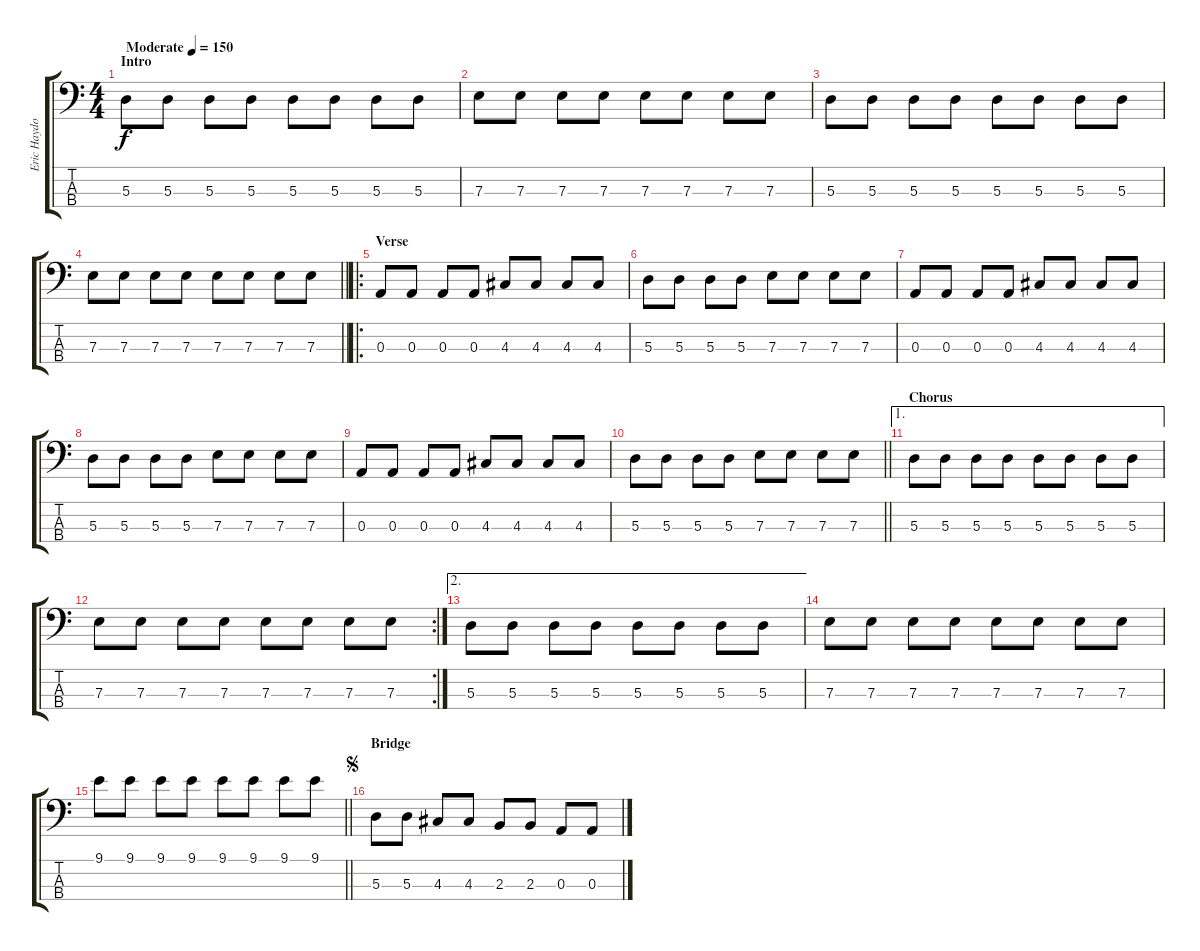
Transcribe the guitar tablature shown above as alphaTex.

\track ("Eric Haydock" "Eric Haydo") {instrument electricbasspick}
\staff {score tabs}
\tuning (G2 D2 A1 E1) {hide}
\ts (4 4)
\section ("" "Intro")
\tempo (150 "Moderate")
\clef f4
\ks c
5.3.8{dy f instrument electricbasspick} 5.3.8 5.3.8 5.3.8 5.3.8 5.3.8 5.3.8 5.3.8 |
7.3.8 7.3.8 7.3.8 7.3.8 7.3.8 7.3.8 7.3.8 7.3.8 |
5.3.8 5.3.8 5.3.8 5.3.8 5.3.8 5.3.8 5.3.8 5.3.8 |
\barLineRight lightlight
7.3.8 7.3.8 7.3.8 7.3.8 7.3.8 7.3.8 7.3.8 7.3.8 |
\ro
\section ("" "Verse")
0.3.8 0.3.8 0.3.8 0.3.8 4.3.8 4.3.8 4.3.8 4.3.8 |
5.3.8 5.3.8 5.3.8 5.3.8 7.3.8 7.3.8 7.3.8 7.3.8 |
0.3.8 0.3.8 0.3.8 0.3.8 4.3.8 4.3.8 4.3.8 4.3.8 |
5.3.8 5.3.8 5.3.8 5.3.8 7.3.8 7.3.8 7.3.8 7.3.8 |
0.3.8 0.3.8 0.3.8 0.3.8 4.3.8 4.3.8 4.3.8 4.3.8 |
\barLineRight lightlight
5.3.8 5.3.8 5.3.8 5.3.8 7.3.8 7.3.8 7.3.8 7.3.8 |
\ae 1
\section ("" "Chorus")
5.3.8 5.3.8 5.3.8 5.3.8 5.3.8 5.3.8 5.3.8 5.3.8 |
\rc 2
7.3.8 7.3.8 7.3.8 7.3.8 7.3.8 7.3.8 7.3.8 7.3.8 |
\ae 2
5.3.8 5.3.8 5.3.8 5.3.8 5.3.8 5.3.8 5.3.8 5.3.8 |
7.3.8 7.3.8 7.3.8 7.3.8 7.3.8 7.3.8 7.3.8 7.3.8 |
\barLineRight lightlight
9.1.8 9.1.8 9.1.8 9.1.8 9.1.8 9.1.8 9.1.8 9.1.8 |
\section ("" "Bridge")
\jump segno
5.3.8 5.3.8 4.3.8 4.3.8 2.3.8 2.3.8 0.3.8 0.3.8
